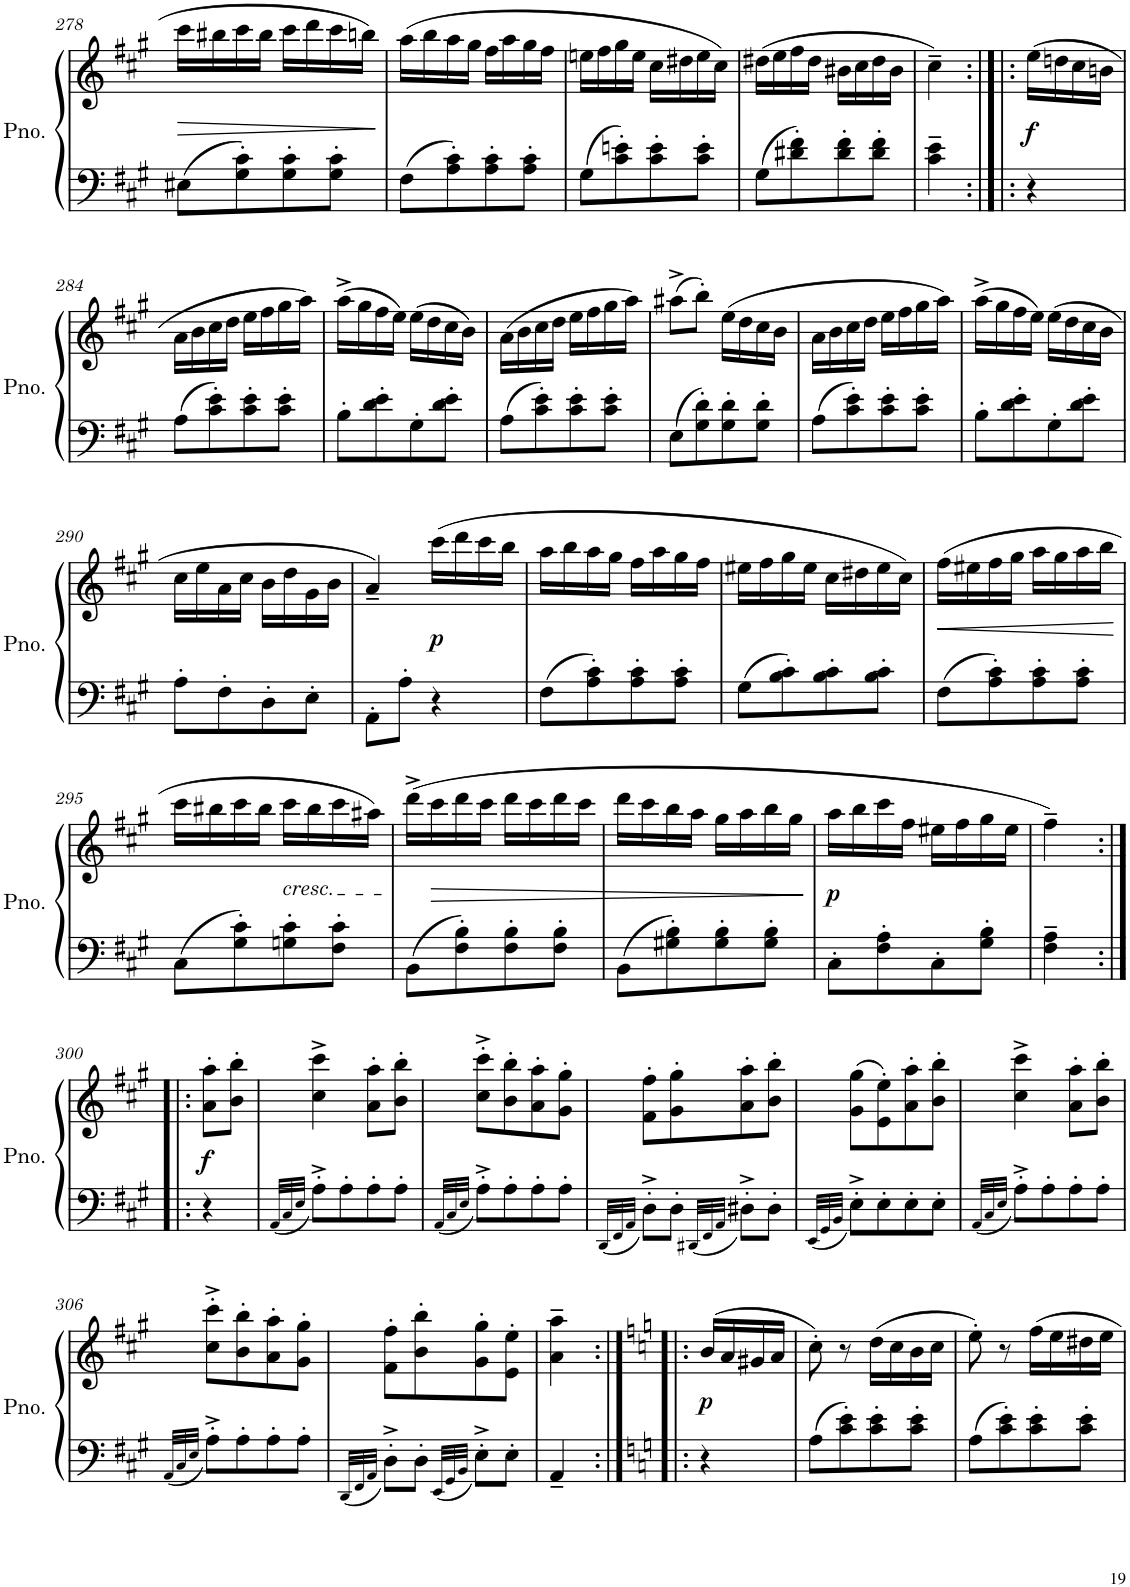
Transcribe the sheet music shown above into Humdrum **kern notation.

**kern	**kern	**dynam
*part1	*part1	*part1
*staff2	*staff1	*staff1/2
*I"Piano	*	*
*I'Pno.	*	*
!!LO:PB:g=z
*clefF4	*clefG2	*
*k[f#c#g#]	*k[f#c#g#]	*
*M2/4	*M2/4	*
=278	=278	=278
!	!	!LO:HP:b
8E#X\L	16ccc#\LL	>
.	16bb#X\	.
8G#\' 8c#\'	16ccc#\	.
.	16bb#\JJ	.
8G#\' 8c#\'	16ccc#\LL	.
.	16ddd\	.
8G#\' 8c#\'J	16ccc#\	.
.	16bbn\JJ	.
.	.	]
=279	=279	=279
8F#\L	(16aa\LL	.
.	16bb\	.
8A\' 8c#\'	16aa\	.
.	16gg#\JJ	.
8A\' 8c#\'	16ff#\LL	.
.	16aa\	.
8A\' 8c#\'J	16gg#\	.
.	16ff#\JJ	.
=280	=280	=280
8G#\L	16een\LL	.
.	16ff#\	.
8c#\' 8en\'	16gg#\	.
.	16ee\JJ	.
8c#\' 8e\'	16cc#\LL	.
.	16dd#X\	.
8c#\' 8e\'J	16ee\	.
.	16cc#\JJ)	.
=281	=281	=281
8G#\L	(16dd#X\LL	.
.	16ee\	.
8d#X\' 8f#\'	16ff#\	.
.	16dd#\JJ	.
8d#\' 8f#\'	16b#X\LL	.
.	16cc#\	.
8d#\' 8f#\'J	16dd#\	.
.	16b#\JJ	.
=282	=282	=282
4c#\~ 4e\~	4cc#~\)	.
=283:|!|:	=283:|!|:	=283:|!|:
!	!	!LO:DY:b
4r	(16ee\LL	f
.	16ddn\	.
.	16cc#\	.
.	16bn\JJ	.
!!LO:LB:g=z
=284	=284	=284
8A\L	16a\LL	.
.	16b\	.
8c#\' 8e\'	16cc#\	.
.	16dd\JJ	.
8c#\' 8e\'	16ee\LL	.
.	16ff#\	.
8c#\' 8e\'J	16gg#\	.
.	16aa\JJ)	.
=285	=285	=285
8B'\L	(16aa^\LL	.
.	16gg#\	.
8d\' 8e\'	16ff#\	.
.	16ee\JJ)	.
8G#'\	(16ee\LL	.
.	16dd\	.
8d\' 8e\'J	16cc#\	.
.	16b\JJ)	.
=286	=286	=286
8A\L	(16a\LL	.
.	16b\	.
8c#\' 8e\'	16cc#\	.
.	16dd\JJ	.
8c#\' 8e\'	16ee\LL	.
.	16ff#\	.
8c#\' 8e\'J	16gg#\	.
.	16aa\JJ)	.
=287	=287	=287
8E\L	(8aa#X^\L	.
8G#\' 8d\'	8bb'\J)	.
8G#\' 8d\'	(16ee\LL	.
.	16dd\	.
8G#\' 8d\'J	16cc#\	.
.	16b\JJ	.
=288	=288	=288
8A\L	16a\LL	.
.	16b\	.
8c#\' 8e\'	16cc#\	.
.	16dd\JJ	.
8c#\' 8e\'	16ee\LL	.
.	16ff#\	.
8c#\' 8e\'J	16gg#\	.
.	16aa\JJ)	.
=289	=289	=289
8B'\L	(16aa^\LL	.
.	16gg#\	.
8d\' 8e\'	16ff#\	.
.	16ee\JJ)	.
8G#'\	(16ee\LL	.
.	16dd\	.
8d\' 8e\'J	16cc#\	.
.	16b\JJ	.
!!LO:LB:g=z
=290	=290	=290
8A'\L	16cc#\LL	.
.	16ee\	.
8F#'\	16a\	.
.	16cc#\JJ	.
8D'\	16b\LL	.
.	16dd\	.
8E'\J	16g#\	.
.	16b\JJ	.
=291	=291	=291
8AA'\L	4a~/)	.
8A'\J	.	.
!	!	!LO:DY:b
4r	(16ccc#\LL	p
.	16ddd\	.
.	16ccc#\	.
.	16bb\JJ	.
=292	=292	=292
8F#\L	16aa\LL	.
.	16bb\	.
8A\' 8c#\'	16aa\	.
.	16gg#\JJ	.
8A\' 8c#\'	16ff#\LL	.
.	16aa\	.
8A\' 8c#\'J	16gg#\	.
.	16ff#\JJ	.
=293	=293	=293
8G#\L	16ee#X\LL	.
.	16ff#\	.
8B\' 8c#\'	16gg#\	.
.	16ee#\JJ	.
8B\' 8c#\'	16cc#\LL	.
.	16dd#X\	.
8B\' 8c#\'J	16ee#\	.
.	16cc#\JJ)	.
=294	=294	=294
!	!	!LO:HP:b
8F#\L	(16ff#\LL	<
.	16ee#X\	.
8A\' 8c#\'	16ff#\	.
.	16gg#\JJ	.
8A\' 8c#\'	16aa\LL	.
.	16gg#\	.
8A\' 8c#\'J	16aa\	.
.	16bb\JJ	.
.	.	[
!!LO:LB:g=z
=295	=295	=295
8C#\L	16ccc#\LL	.
.	16bb#X\	.
8G#\' 8c#\'	16ccc#\	.
.	16bb#\JJ	.
!	!LO:TX:b:i:t=cresc.	!
8Gn\' 8c#\'	16ccc#\LL	.
.	16bb#\	.
8F#\' 8c#\'J	16ccc#\	.
.	16aa#X\JJ)	.
=296	=296	=296
8BB\L	(16ddd^>\LL	.
!	!	!LO:HP:b
.	16ccc#\	>
8F#\' 8B\'	16ddd\	.
.	16ccc#\JJ	.
8F#\' 8B\'	16ddd\LL	.
.	16ccc#\	.
8F#\' 8B\'J	16ddd\	.
.	16ccc#\JJ	.
=297	=297	=297
8BB\L	16ddd\LL	.
.	16ccc#\	.
8G#X\' 8B\'	16bb\	.
.	16aa\JJ	.
8G#\' 8B\'	16gg#\LL	.
.	16aa\	.
8G#\' 8B\'J	16bb\	.
.	16gg#\JJ	.
.	.	]
=298	=298	=298
!	!	!LO:DY:b
8C#'\L	16aa\LL	p
.	16bb\	.
8F#\' 8A\'	16ccc#\	.
.	16ff#\JJ	.
8C#'\	16ee#X\LL	.
.	16ff#\	.
8G#\' 8B\'J	16gg#\	.
.	16ee#\JJ	.
=299	=299	=299
4F#\~ 4A\~	4ff#~\)	.
!!LO:LB:g=z
=300:|!|:	=300:|!|:	=300:|!|:
!	!	!LO:DY:b
4r	8a\' 8aa\'L	f
.	8b\' 8bb\'J	.
=301	=301	=301
32qAA/LLL	.	.
32qC#/	.	.
32qE/JJJ	.	.
8A'^\L	4cc#\^ 4ccc#\^	.
8A'\	.	.
8A'\	8a\' 8aa\'L	.
8A'\J	8b\' 8bb\'J	.
=302	=302	=302
32qAA/LLL	.	.
32qC#/	.	.
32qE/JJJ	.	.
8A'^\L	8cc#\'^ 8ccc#\'^L	.
8A'\	8b\' 8bb\'	.
8A'\	8a\' 8aa\'	.
8A'\J	8g#\' 8gg#\'J	.
=303	=303	=303
32qDD/LLL	.	.
32qFF#/	.	.
32qAA/JJJ	.	.
8D'^\L	8f#\' 8ff#\'L	.
8D'\J	8g#\' 8gg#\'	.
32qDD#X/LLL	.	.
32qFF#/	.	.
32qAA/JJJ	.	.
8D#X'^\L	8a\' 8aa\'	.
8D#'\J	8b\' 8bb\'J	.
=304	=304	=304
32qEE/LLL	.	.
32qGG#/	.	.
32qBB/JJJ	.	.
8E'^\L	(8g#\ 8gg#\L	.
8E'\	8e\' 8ee\')	.
8E'\	8a\' 8aa\'	.
8E'\J	8b\' 8bb\'J	.
=305	=305	=305
32qAA/LLL	.	.
32qC#/	.	.
32qE/JJJ	.	.
8A'^\L	4cc#\^ 4ccc#\^	.
8A'\	.	.
8A'\	8a\' 8aa\'L	.
8A'\J	8b\' 8bb\'J	.
!!LO:LB:g=z
=306	=306	=306
32qAA/LLL	.	.
32qC#/	.	.
32qE/JJJ	.	.
8A'^\L	8cc#\'^ 8ccc#\'^L	.
8A'\	8b\' 8bb\'	.
8A'\	8a\' 8aa\'	.
8A'\J	8g#\' 8gg#\'J	.
=307	=307	=307
32qDD/LLL	.	.
32qFF#/	.	.
32qAA/JJJ	.	.
8D'^\L	8f#\' 8ff#\'L	.
8D'\J	8b\' 8bb\'	.
32qEE/LLL	.	.
32qGG#/	.	.
32qBB/JJJ	.	.
8E'^\L	8g#\' 8gg#\'	.
8E'\J	8e\' 8ee\'J	.
=308	=308	=308
4AA~/	4a\~ 4aa\~	.
=309:|!|:	=309:|!|:	=309:|!|:
*k[]	*k[]	*
!	!	!LO:DY:b
4r	(16b/LL	p
.	16a/	.
.	16g#X/	.
.	16a/JJ	.
=310	=310	=310
8A\L	8cc'\)	.
8c\' 8e\'	8r	.
8c\' 8e\'	(16dd\LL	.
.	16cc\	.
8c\' 8e\'J	16b\	.
.	16cc\JJ	.
=311	=311	=311
8A\L	8ee'\)	.
8c\' 8e\'	8r	.
8c\' 8e\'	16ff\LL	.
.	16ee\	.
8c\' 8e\'J	16dd#X\	.
.	16ee\JJ	.
=	=	=
*-	*-	*-
